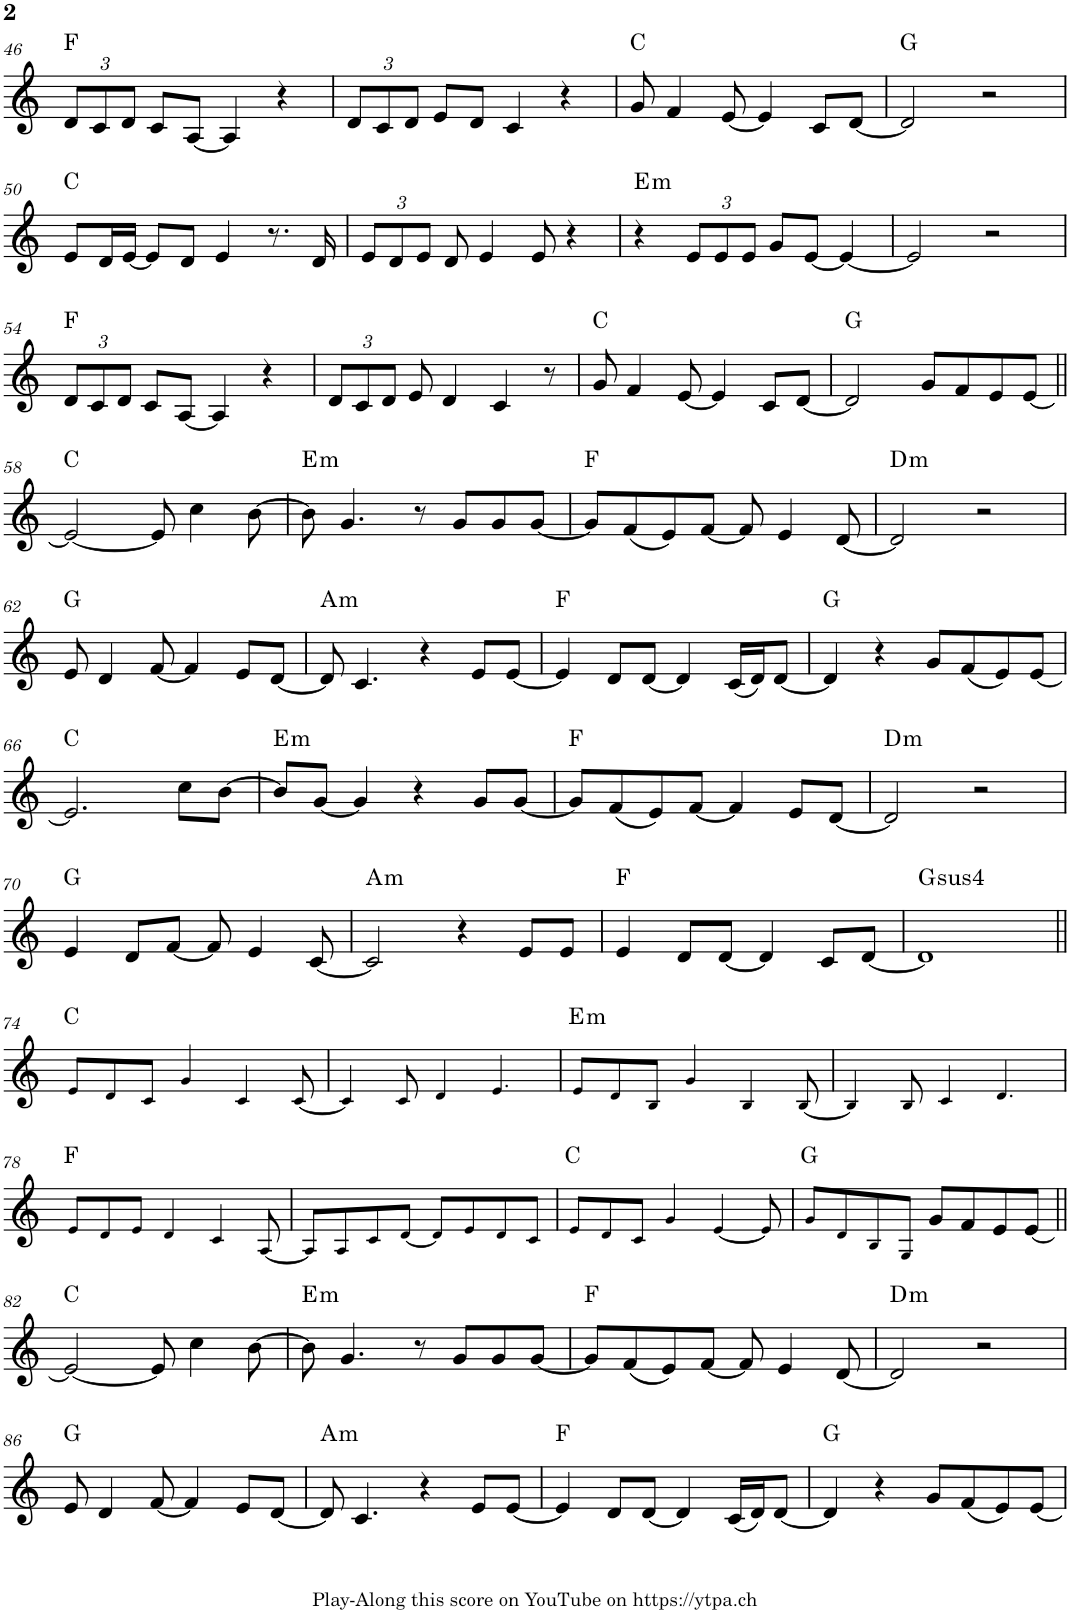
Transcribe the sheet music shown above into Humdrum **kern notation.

**kern	**harte
*part1	*part1
*staff1	*
*I"Piano	*
*I'Pno.	*
!!LO:PB:g=z
*clefG2	*
*k[]	*
*M4/4	*
*Xbrackettup	*
=46	=46
12d/L	F:maj
12c/	.
12d/J	.
8c/L	.
[8A/J	.
4A/]	.
4r	.
=47	=47
12d/L	.
12c/	.
12d/J	.
8e/L	.
8d/J	.
4c/	.
4r	.
=48	=48
8g/	C:maj
4f/	.
[8e/	.
4e/]	.
8c/L	.
[8d/J	.
=49	=49
2d/]	G:maj
2r	.
!!LO:LB:g=z
=50	=50
8e/L	C:maj
16d/L	.
[16e/JJ	.
8e/L]	.
8d/J	.
4e/	.
8.r	.
16d/	.
=51	=51
12e/L	.
12d/	.
12e/J	.
8d/	.
4e/	.
8e/	.
4r	.
=52	=52
!	!LO:H:kt=m
4r	E:min
12e/L	.
12e/	.
12e/J	.
8g/L	.
[8e/J	.
4e/_	.
=53	=53
2e/]	.
2r	.
!!LO:LB:g=z
=54	=54
12d/L	F:maj
12c/	.
12d/J	.
8c/L	.
[8A/J	.
4A/]	.
4r	.
=55	=55
12d/L	.
12c/	.
12d/J	.
8e/	.
4d/	.
4c/	.
8r	.
=56	=56
8g/	C:maj
4f/	.
[8e/	.
4e/]	.
8c/L	.
[8d/J	.
=57	=57
2d/]	G:maj
8g/L	.
8f/	.
8e/	.
[8e/J	.
!!LO:LB:g=z
=58||	=58||
2e/_	C:maj
8e/]	.
4cc\	.
[8b\	.
=59	=59
!	!LO:H:kt=m
8b\]	E:min
4.g/	.
8r	.
8g/L	.
8g/	.
[8g/J	.
=60	=60
8g/L]	F:maj
(8f/	.
8e/)	.
[8f/J	.
8f/]	.
4e/	.
[8d/	.
=61	=61
!	!LO:H:kt=m
2d/]	D:min
2r	.
!!LO:LB:g=z
=62	=62
8e/	G:maj
4d/	.
[8f/	.
4f/]	.
8e/L	.
[8d/J	.
=63	=63
!	!LO:H:kt=m
8d/]	A:min
4.c/	.
4r	.
8e/L	.
[8e/J	.
=64	=64
4e/]	F:maj
8d/L	.
[8d/J	.
4d/]	.
(16c/LL	.
16d/J)	.
[8d/J	.
=65	=65
4d/]	G:maj
4r	.
8g/L	.
(8f/	.
8e/)	.
[8e/J	.
!!LO:LB:g=z
=66	=66
2.e/]	C:maj
8cc\L	.
[8b\J	.
=67	=67
!	!LO:H:kt=m
8b/L]	E:min
[8g/J	.
4g/]	.
4r	.
8g/L	.
[8g/J	.
=68	=68
8g/L]	F:maj
(8f/	.
8e/)	.
[8f/J	.
4f/]	.
8e/L	.
[8d/J	.
=69	=69
!	!LO:H:kt=m
2d/]	D:min
2r	.
!!LO:LB:g=z
=70	=70
4e/	G:maj
8d/L	.
[8f/J	.
8f/]	.
4e/	.
[8c/	.
=71	=71
!	!LO:H:kt=m
2c/]	A:min
4r	.
8e/L	.
8e/J	.
=72	=72
4e/	F:maj
8d/L	.
[8d/J	.
4d/]	.
8c/L	.
[8d/J	.
=73	=73
!	!LO:H:kt=4
1d]	G:sus4
!!LO:LB:g=z
=74||	=74||
8e!/L	C:maj
8d!/	.
8c!/J	.
4g!/	.
4c!/	.
[8c!/	.
=75	=75
4c!/]	.
8c!/	.
4d!/	.
4.e!/	.
=76	=76
!	!LO:H:kt=m
8e!/L	E:min
8d!/	.
8B!/J	.
4g!/	.
4B!/	.
[8B!/	.
=77	=77
4B!/]	.
8B!/	.
4c!/	.
4.d!/	.
!!LO:LB:g=z
=78	=78
8e!/L	F:maj
8d!/	.
8e!/J	.
4d!/	.
4c!/	.
[8A!/	.
=79	=79
8A!/L]	.
8A!/	.
8c!/	.
[8d!/J	.
8d!/L]	.
8e!/	.
8d!/	.
8c!/J	.
=80	=80
8e!/L	C:maj
8d!/	.
8c!/J	.
4g!/	.
[4e!/	.
8e!/]	.
=81	=81
8g!/L	G:maj
8d!/	.
8B!/	.
8G!/J	.
8g/L	.
8f/	.
8e/	.
[8e/J	.
!!LO:LB:g=z
=82||	=82||
2e/_	C:maj
8e/]	.
4cc\	.
[8b\	.
=83	=83
!	!LO:H:kt=m
8b\]	E:min
4.g/	.
8r	.
8g/L	.
8g/	.
[8g/J	.
=84	=84
8g/L]	F:maj
(8f/	.
8e/)	.
[8f/J	.
8f/]	.
4e/	.
[8d/	.
=85	=85
!	!LO:H:kt=m
2d/]	D:min
2r	.
!!LO:LB:g=z
=86	=86
8e/	G:maj
4d/	.
[8f/	.
4f/]	.
8e/L	.
[8d/J	.
=87	=87
!	!LO:H:kt=m
8d/]	A:min
4.c/	.
4r	.
8e/L	.
[8e/J	.
=88	=88
4e/]	F:maj
8d/L	.
[8d/J	.
4d/]	.
(16c/LL	.
16d/J)	.
[8d/J	.
=89	=89
4d/]	G:maj
4r	.
8g/L	.
(8f/	.
8e/)	.
[8e/J	.
=	=
*-	*-
